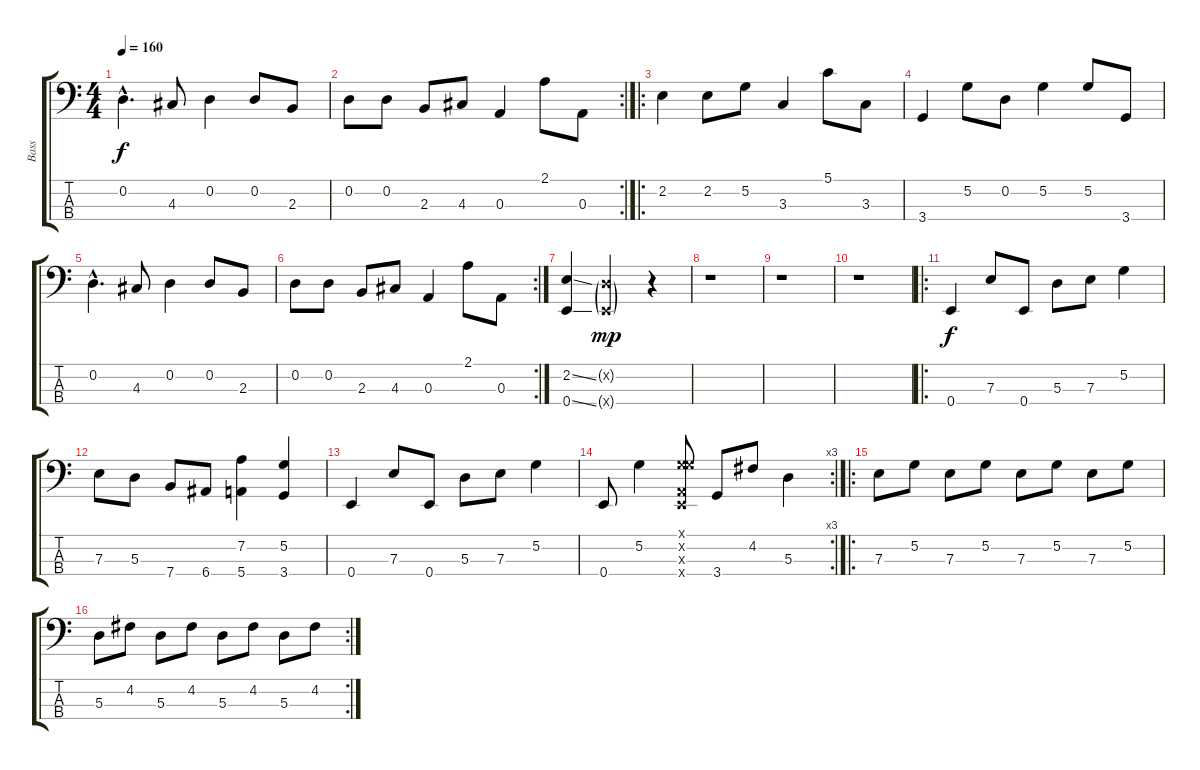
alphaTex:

\track ("Bass" "Bass") {instrument electricbasspick}
\staff {score tabs}
\tuning (G2 D2 A1 E1) {hide}
\ts (4 4)
\tempo 160
\clef f4
\ks c
0.2{hac}.4{d dy f} 4.3.8 0.2.4 0.2.8 2.3.8 |
\rc 2
0.2.8 0.2.8 2.3.8 4.3.8 0.3.4 2.1.8 0.3.8 |
\ro
2.2.4 2.2.8 5.2.8 3.3.4 5.1.8 3.3.8 |
3.4.4 5.2.8 0.2.8 5.2.4 5.2.8 3.4.8 |
0.2{hac}.4{d} 4.3.8 0.2.4 0.2.8 2.3.8 |
\rc 2
0.2.8 0.2.8 2.3.8 4.3.8 0.3.4 2.1.8 0.3.8 |
(2.2{ss} 0.4{ss}).4 (0.2{g x} 0.4{g x}).2{dy mp} r.4 |
r.1 |
r.1 |
r.1 |
\ro
0.4.4{dy f} 7.3.8 0.4.8 5.3.8 7.3.8 5.2.4 |
7.3.8 5.3.8 7.4.8 6.4.8 (7.2 5.4).4 (5.2 3.4).4 |
0.4.4 7.3.8 0.4.8 5.3.8 7.3.8 5.2.4 |
\rc 3
0.4.8 5.2.4 (0.1{x} 5.2{x} 0.3{x} 0.4{x}).8 3.4.8 4.2.8 5.3.4 |
\ro
7.3.8 5.2.8 7.3.8 5.2.8 7.3.8 5.2.8 7.3.8 5.2.8 |
\rc 2
5.3.8 4.2.8 5.3.8 4.2.8 5.3.8 4.2.8 5.3.8 4.2.8
